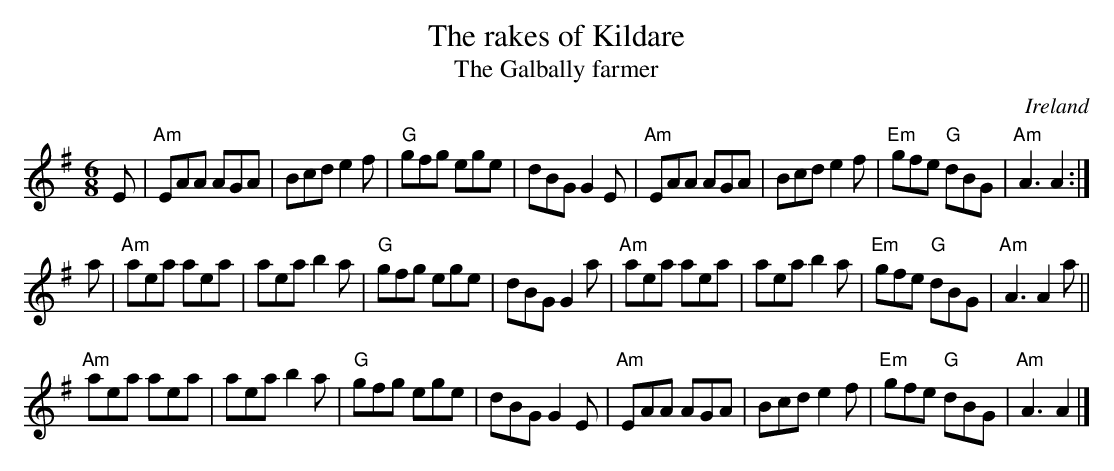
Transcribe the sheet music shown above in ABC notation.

X:1
T:The rakes of Kildare
T:The Galbally farmer
O:Ireland
M:6/8
L:1/8
K:G
E|\
"Am"EAA AGA|Bcd e2f|"G"gfg ege|dBG G2E|\
"Am"EAA AGA|Bcd e2f|"Em"gfe "G"dBG|"Am"A3 A2:|
a|\
"Am"aea aea|aea b2a|"G"gfg ege|dBG G2a|\
"Am"aea aea|aea b2a|"Em"gfe "G"dBG|"Am"A3 A2a||
"Am"aea aea|aea b2a|"G"gfg ege|dBG G2E|\
"Am"EAA AGA|Bcd e2f|"Em"gfe "G"dBG|"Am"A3 A2|]
